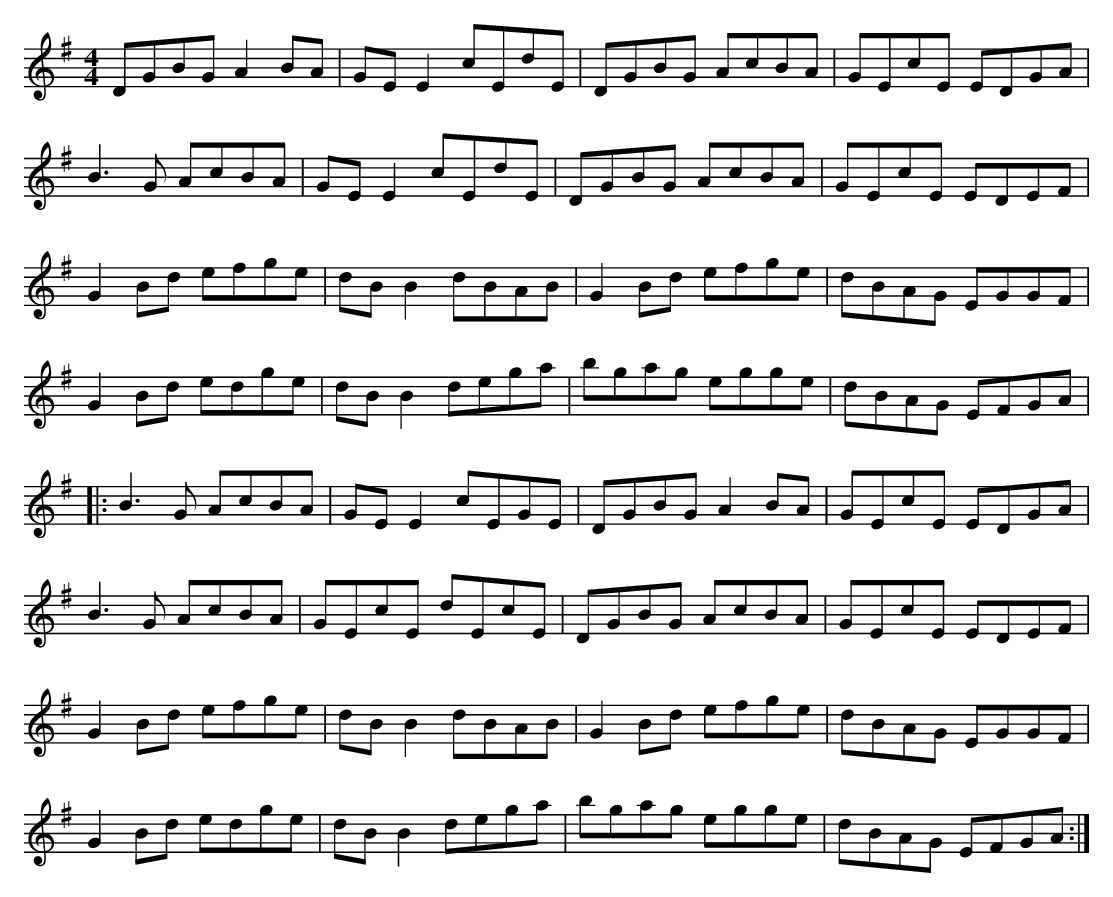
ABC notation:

X:1
M:4/4
K:G
DGBG A2BA|GE E2 cEdE|DGBG AcBA|GEcE EDGA|
B3G AcBA|GEE2 cEdE|DGBG AcBA|GEcE EDEF|
G2Bd efge|dBB2 dBAB|G2Bd efge|dBAG EGGF|
G2Bd edge|dBB2 dega|bgag egge|dBAG EFGA|
|:B3G AcBA|GE E2 cEGE|DGBG A2BA|GEcE EDGA|
B3G AcBA|GEcE dEcE|DGBG AcBA|GEcE EDEF|
G2Bd efge|dBB2 dBAB|G2Bd efge|dBAG EGGF|
G2Bd edge|dBB2 dega|bgag egge|dBAG EFGA:|
